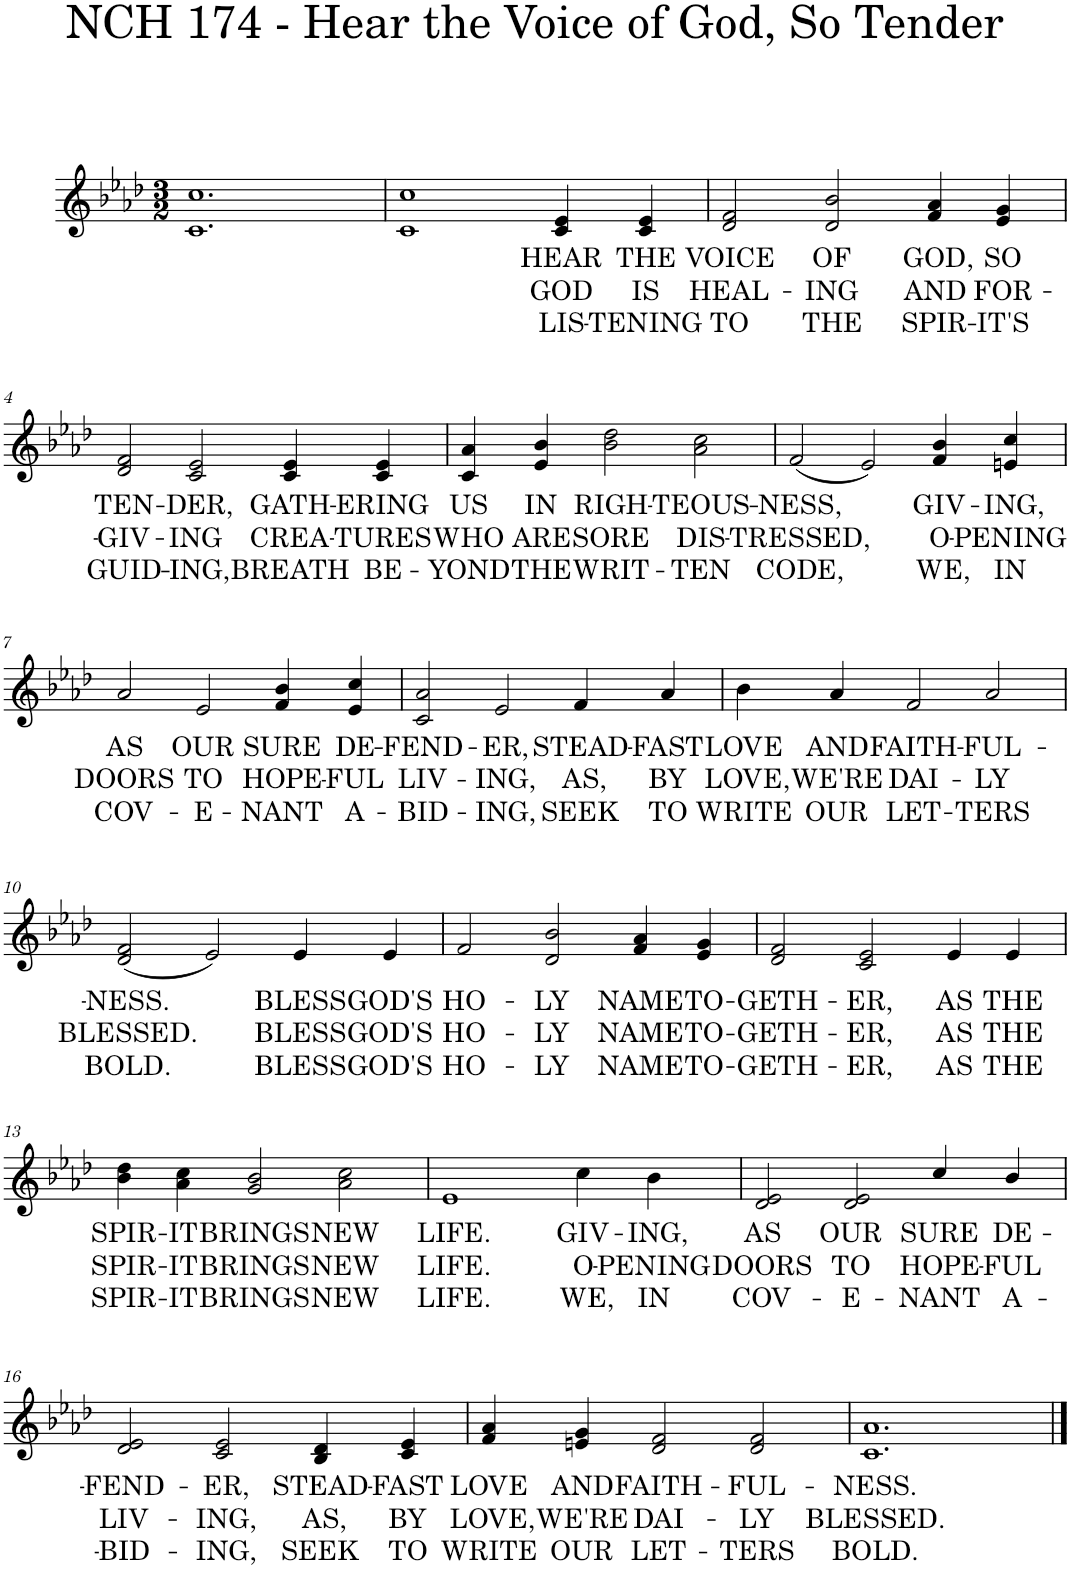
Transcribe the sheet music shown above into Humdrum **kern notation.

**kern	**text	**text	**text
*part1	*part1	*part1	*part1
*staff1	*staff1	*staff1	*staff1
*I"Piano	*	*	*
*I'Pno.	*	*	*
*clefG2	*	*	*
*k[b-e-a-d-]	*	*	*
*M3/2	*	*	*
=1	=1	=1	=1
1.c 1.cc	.	.	.
=2	=2	=2	=2
1c 1cc	.	.	.
!	!LO:LY:b	!LO:LY:b	!LO:LY:b
4c/ 4e-/	HEAR	GOD	LIS-
!	!LO:LY:b	!LO:LY:b	!LO:LY:b
4c/ 4e-/	THE	IS	-TENING
=3	=3	=3	=3
!	!LO:LY:b	!LO:LY:b	!LO:LY:b
2d-/ 2f/	VOICE	HEAL-	TO
!	!LO:LY:b	!LO:LY:b	!LO:LY:b
2d-/ 2b-/	OF	-ING	THE
!	!LO:LY:b	!LO:LY:b	!LO:LY:b
4f/ 4a-/	GOD,	AND	SPIR-
!	!LO:LY:b	!LO:LY:b	!LO:LY:b
4e-/ 4g/	SO	FOR-	-IT'S
!!LO:LB:g=z
=4	=4	=4	=4
!	!LO:LY:b	!LO:LY:b	!LO:LY:b
2d-/ 2f/	TEN-	-GIV-	GUID-
!	!LO:LY:b	!LO:LY:b	!LO:LY:b
2c/ 2e-/	-DER,	-ING	-ING,
!	!LO:LY:b	!LO:LY:b	!LO:LY:b
4c/ 4e-/	GATH-	CREA-	BREATH
!	!LO:LY:b	!LO:LY:b	!LO:LY:b
4c/ 4e-/	-ERING	-TURES	BE-
=5	=5	=5	=5
!	!LO:LY:b	!LO:LY:b	!LO:LY:b
4c/ 4a-/	US	WHO	-YOND
!	!LO:LY:b	!LO:LY:b	!LO:LY:b
4e-/ 4b-/	IN	ARE	THE
!	!LO:LY:b	!LO:LY:b	!LO:LY:b
2b-\ 2dd-\	RIGH-	SORE	WRIT-
!	!LO:LY:b	!LO:LY:b	!LO:LY:b
2a-\ 2cc\	-TEOUS-	DIS-	-TEN
=6	=6	=6	=6
!	!LO:LY:b	!LO:LY:b	!LO:LY:b
(2f/	-NESS,	-TRESSED,	CODE,
2e-/)	.	.	.
!	!LO:LY:b	!LO:LY:b	!LO:LY:b
4f/ 4b-/	GIV-	O-	WE,
!	!LO:LY:b	!LO:LY:b	!LO:LY:b
4en/ 4cc/	-ING,	-PENING	IN
!!LO:LB:g=z
=7	=7	=7	=7
!	!LO:LY:b	!LO:LY:b	!LO:LY:b
2a-/	AS	DOORS	COV-
!	!LO:LY:b	!LO:LY:b	!LO:LY:b
2e-/	OUR	TO	-E-
!	!LO:LY:b	!LO:LY:b	!LO:LY:b
4f/ 4b-/	SURE	HOPE-	-NANT
!	!LO:LY:b	!LO:LY:b	!LO:LY:b
4e-/ 4cc/	DE-	-FUL	A-
=8	=8	=8	=8
!	!LO:LY:b	!LO:LY:b	!LO:LY:b
2c/ 2a-/	-FEND-	LIV-	-BID-
!	!LO:LY:b	!LO:LY:b	!LO:LY:b
2e-/	-ER,	-ING,	-ING,
!	!LO:LY:b	!LO:LY:b	!LO:LY:b
4f/	STEAD-	AS,	SEEK
!	!LO:LY:b	!LO:LY:b	!LO:LY:b
4a-/	-FAST	BY	TO
=9	=9	=9	=9
!	!LO:LY:b	!LO:LY:b	!LO:LY:b
4b-\	LOVE	LOVE,	WRITE
!	!LO:LY:b	!LO:LY:b	!LO:LY:b
4a-/	AND	WE'RE	OUR
!	!LO:LY:b	!LO:LY:b	!LO:LY:b
2f/	FAITH-	DAI-	LET-
!	!LO:LY:b	!LO:LY:b	!LO:LY:b
2a-/	-FUL-	-LY	-TERS
!!LO:LB:g=z
=10	=10	=10	=10
!	!LO:LY:b	!LO:LY:b	!LO:LY:b
(2d-/ 2f/	-NESS.	BLESSED.	BOLD.
2e-/)	.	.	.
!	!LO:LY:b	!LO:LY:b	!LO:LY:b
4e-/	BLESS	BLESS	BLESS
!	!LO:LY:b	!LO:LY:b	!LO:LY:b
4e-/	GOD'S	GOD'S	GOD'S
=11	=11	=11	=11
!	!LO:LY:b	!LO:LY:b	!LO:LY:b
2f/	HO-	HO-	HO-
!	!LO:LY:b	!LO:LY:b	!LO:LY:b
2d-/ 2b-/	-LY	-LY	-LY
!	!LO:LY:b	!LO:LY:b	!LO:LY:b
4f/ 4a-/	NAME	NAME	NAME
!	!LO:LY:b	!LO:LY:b	!LO:LY:b
4e-/ 4g/	TO-	TO-	TO-
=12	=12	=12	=12
!	!LO:LY:b	!LO:LY:b	!LO:LY:b
2d-/ 2f/	-GETH-	-GETH-	-GETH-
!	!LO:LY:b	!LO:LY:b	!LO:LY:b
2c/ 2e-/	-ER,	-ER,	-ER,
!	!LO:LY:b	!LO:LY:b	!LO:LY:b
4e-/	AS	AS	AS
!	!LO:LY:b	!LO:LY:b	!LO:LY:b
4e-/	THE	THE	THE
!!LO:LB:g=z
=13	=13	=13	=13
!	!LO:LY:b	!LO:LY:b	!LO:LY:b
4b-\ 4dd-\	SPIR-	SPIR-	SPIR-
!	!LO:LY:b	!LO:LY:b	!LO:LY:b
4a-\ 4cc\	-IT	-IT	-IT
!	!LO:LY:b	!LO:LY:b	!LO:LY:b
2g/ 2b-/	BRINGS	BRINGS	BRINGS
!	!LO:LY:b	!LO:LY:b	!LO:LY:b
2a-\ 2cc\	NEW	NEW	NEW
=14	=14	=14	=14
!	!LO:LY:b	!LO:LY:b	!LO:LY:b
1e-	LIFE.	LIFE.	LIFE.
!	!LO:LY:b	!LO:LY:b	!LO:LY:b
4cc\	GIV-	O-	WE,
!	!LO:LY:b	!LO:LY:b	!LO:LY:b
4b-\	-ING,	-PENING	IN
=15	=15	=15	=15
!	!LO:LY:b	!LO:LY:b	!LO:LY:b
2d-/ 2e-/	AS	DOORS	COV-
!	!LO:LY:b	!LO:LY:b	!LO:LY:b
2d-/ 2e-/	OUR	TO	-E-
!	!LO:LY:b	!LO:LY:b	!LO:LY:b
4cc/	SURE	HOPE-	-NANT
!	!LO:LY:b	!LO:LY:b	!LO:LY:b
4b-/	DE-	-FUL	A-
!!LO:LB:g=z
=16	=16	=16	=16
!	!LO:LY:b	!LO:LY:b	!LO:LY:b
2d-/ 2e-/	-FEND-	LIV-	-BID-
!	!LO:LY:b	!LO:LY:b	!LO:LY:b
2c/ 2e-/	-ER,	-ING,	-ING,
!	!LO:LY:b	!LO:LY:b	!LO:LY:b
4B-/ 4d-/	STEAD-	AS,	SEEK
!	!LO:LY:b	!LO:LY:b	!LO:LY:b
4c/ 4e-/	-FAST	BY	TO
=17	=17	=17	=17
!	!LO:LY:b	!LO:LY:b	!LO:LY:b
4f/ 4a-/	LOVE	LOVE,	WRITE
!	!LO:LY:b	!LO:LY:b	!LO:LY:b
4en/ 4g/	AND	WE'RE	OUR
!	!LO:LY:b	!LO:LY:b	!LO:LY:b
2d-/ 2f/	FAITH-	DAI-	LET-
!	!LO:LY:b	!LO:LY:b	!LO:LY:b
2d-/ 2f/	-FUL-	-LY	-TERS
=18	=18	=18	=18
!	!LO:LY:b	!LO:LY:b	!LO:LY:b
1.c 1.a-	-NESS.	BLESSED.	BOLD.
==	==	==	==
*-	*-	*-	*-
